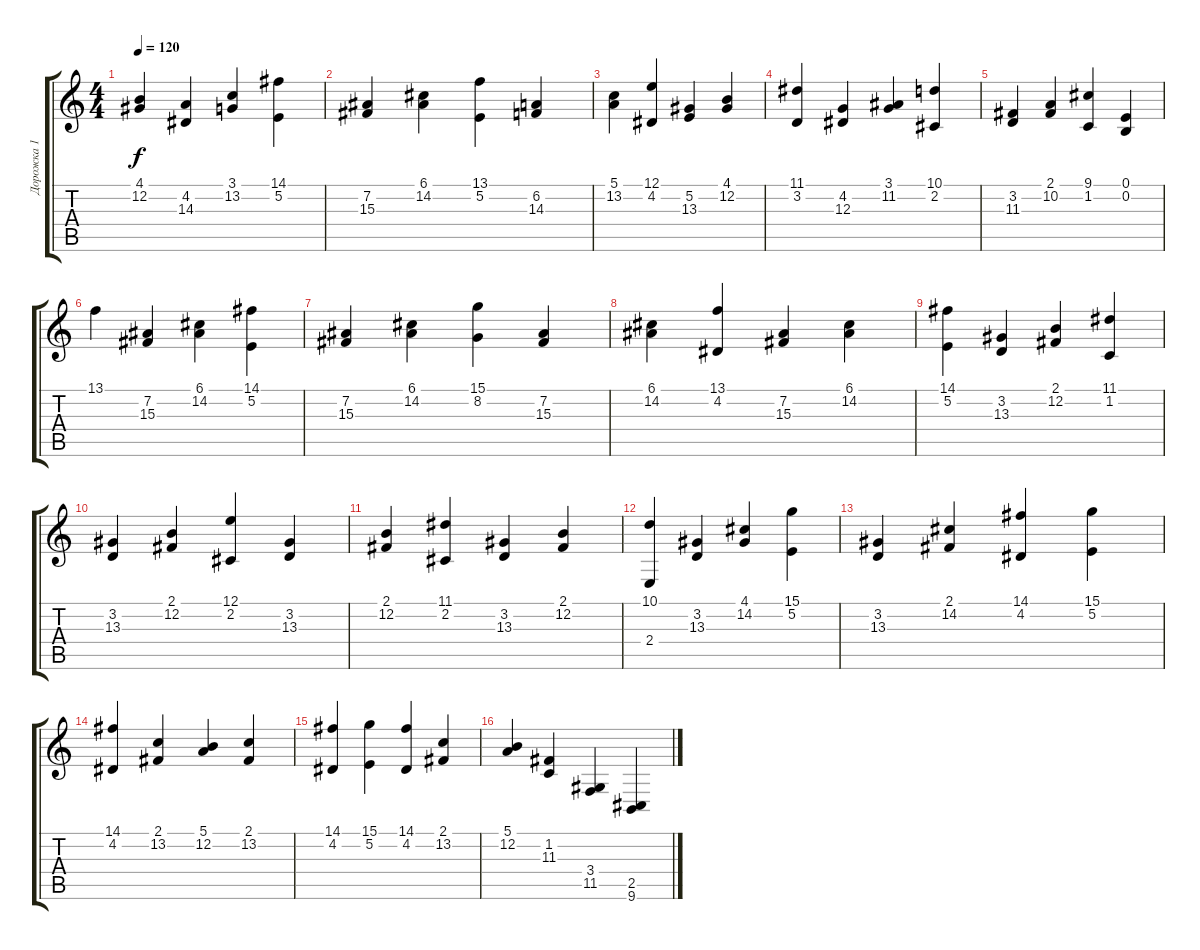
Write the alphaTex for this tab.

\track ("Дорожка 1" "Дорожка 1") {instrument churchorgan}
\staff {score tabs}
\tuning (E4 B3 G3 D3 A2 E2) {hide}
\ts (4 4)
\tempo 120
\clef g2
\ks c
(4.1 12.2).4{dy f} (4.2 14.3).4 (3.1 13.2).4 (14.1 5.2).4 |
(7.2 15.3).4 (6.1 14.2).4 (13.1 5.2).4 (6.2 14.3).4 |
(5.1 13.2).4 (12.1 4.2).4 (5.2 13.3).4 (4.1 12.2).4 |
(11.1 3.2).4 (4.2 12.3).4 (3.1 11.2).4 (10.1 2.2).4 |
(3.2 11.3).4 (2.1 10.2).4 (9.1 1.2).4 (0.1 0.2).4 |
13.1.4 (7.2 15.3).4 (6.1 14.2).4 (14.1 5.2).4 |
(7.2 15.3).4 (6.1 14.2).4 (15.1 8.2).4 (7.2 15.3).4 |
(6.1 14.2).4 (13.1 4.2).4 (7.2 15.3).4 (6.1 14.2).4 |
(14.1 5.2).4 (3.2 13.3).4 (2.1 12.2).4 (11.1 1.2).4 |
(3.2 13.3).4 (2.1 12.2).4 (12.1 2.2).4 (3.2 13.3).4 |
(2.1 12.2).4 (11.1 2.2).4 (3.2 13.3).4 (2.1 12.2).4 |
(10.1 2.4).4 (3.2 13.3).4 (4.1 14.2).4 (15.1 5.2).4 |
(3.2 13.3).4 (2.1 14.2).4 (14.1 4.2).4 (15.1 5.2).4 |
(14.1 4.2).4 (2.1 13.2).4 (5.1 12.2).4 (2.1 13.2).4 |
(14.1 4.2).4 (15.1 5.2).4 (14.1 4.2).4 (2.1 13.2).4 |
(5.1 12.2).4 (1.2 11.3).4 (3.4 11.5).4 (2.5 9.6).4
